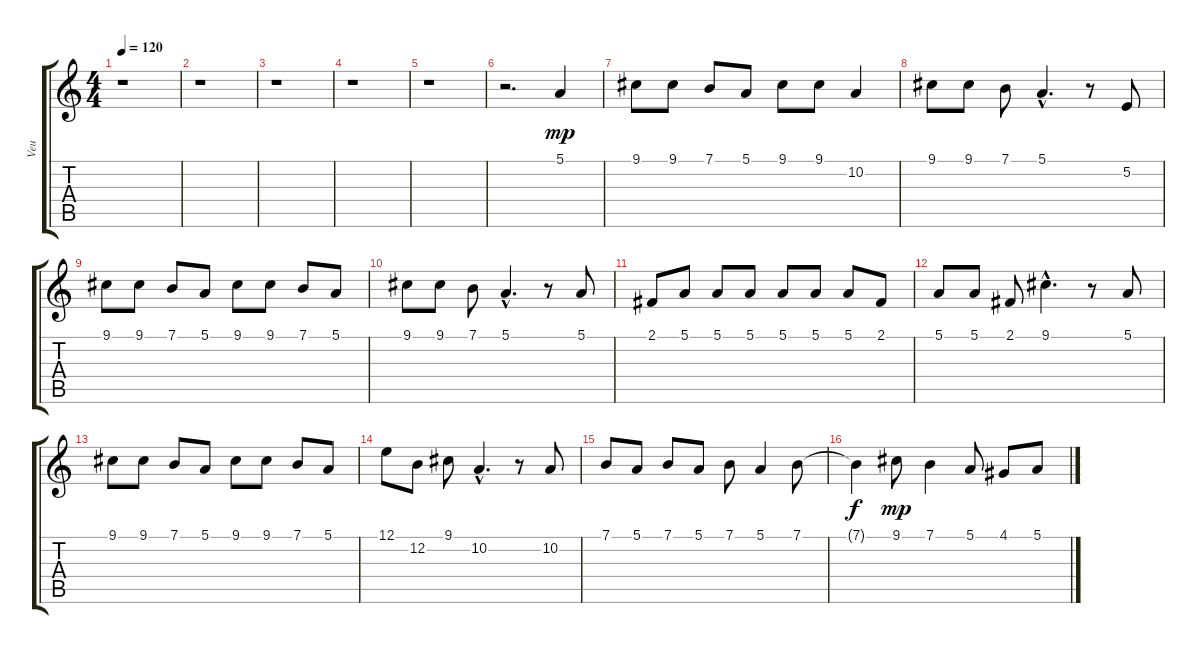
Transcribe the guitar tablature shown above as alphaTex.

\track ("Veu" "Veu") {instrument choiraahs}
\staff {score tabs}
\tuning (E4 B3 G3 D3 A2 E2) {hide}
\ts (4 4)
\tempo 120
\clef g2
\ks c
r.1{dy mp} |
r.1 |
r.1 |
r.1 |
r.1 |
r.2{d} 5.1.4 |
9.1.8 9.1.8 7.1.8 5.1.8 9.1.8 9.1.8 10.2.4 |
9.1.8 9.1.8 7.1.8 5.1{hac}.4{d} r.8 5.2.8 |
9.1.8 9.1.8 7.1.8 5.1.8 9.1.8 9.1.8 7.1.8 5.1.8 |
9.1.8 9.1.8 7.1.8 5.1{hac}.4{d} r.8 5.1.8 |
2.1.8 5.1.8 5.1.8 5.1.8 5.1.8 5.1.8 5.1.8 2.1.8 |
5.1.8 5.1.8 2.1.8 9.1{hac}.4{d} r.8 5.1.8 |
9.1.8 9.1.8 7.1.8 5.1.8 9.1.8 9.1.8 7.1.8 5.1.8 |
12.1.8 12.2.8 9.1.8 10.2{hac}.4{d} r.8 10.2.8 |
7.1.8 5.1.8 7.1.8 5.1.8 7.1.8 5.1.4 7.1.8 |
7.1{t}.4{dy f} 9.1.8{dy mp} 7.1.4 5.1.8 4.1.8 5.1.8
